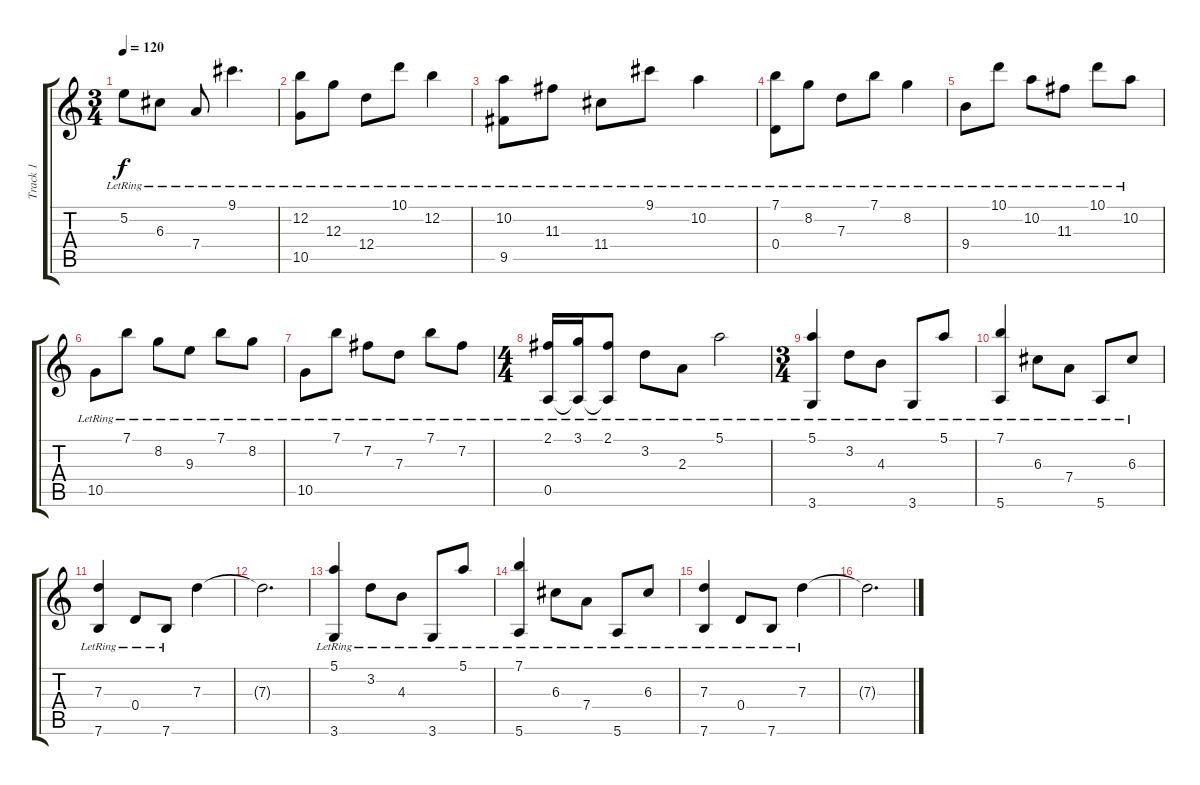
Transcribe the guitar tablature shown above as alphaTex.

\track ("Track 1" "Track 1") {instrument acousticguitarsteel}
\staff {score tabs}
\tuning (E4 B3 G3 D3 A2 E2) {hide}
\ts (3 4)
\tempo 120
\clef g2
\ks c
5.2{lr}.8{dy f} 6.3{lr}.8 7.4{lr}.8 9.1{lr}.4{d} |
(12.2{lr} 10.5{lr}).8 12.3{lr}.8 12.4{lr}.8 10.1{lr}.8 12.2{lr}.4 |
(10.2{lr} 9.5{lr}).8 11.3{lr}.8 11.4{lr}.8 9.1{lr}.8 10.2{lr}.4 |
(7.1{lr} 0.4{lr}).8 8.2{lr}.8 7.3{lr}.8 7.1{lr}.8 8.2{lr}.4 |
9.4{lr}.8 10.1{lr}.8 10.2{lr}.8 11.3{lr}.8 10.1{lr}.8 10.2{lr}.8 |
10.5{lr}.8 7.1{lr}.8 8.2{lr}.8 9.3{lr}.8 7.1{lr}.8 8.2{lr}.8 |
10.5{lr}.8 7.1{lr}.8 7.2{lr}.8 7.3{lr}.8 7.1{lr}.8 7.2{lr}.8 |
\ts (4 4)
(2.1{lr} 0.5{lr}).16 (3.1{lr} 0.5{t}).16 (2.1{lr} 0.5{t}).8 3.2{lr}.8 2.3{lr}.8 5.1{lr}.2 |
\ts (3 4)
(5.1{lr} 3.6{lr}).4 3.2{lr}.8 4.3{lr}.8 3.6{lr}.8 5.1{lr}.8 |
(7.1{lr} 5.6{lr}).4 6.3{lr}.8 7.4{lr}.8 5.6{lr}.8 6.3{lr}.8 |
(7.3{lr} 7.6{lr}).4 0.4{lr}.8 7.6{lr}.8 7.3.4 |
7.3{t}.2{d} |
(5.1{lr} 3.6{lr}).4 3.2{lr}.8 4.3{lr}.8 3.6{lr}.8 5.1{lr}.8 |
(7.1{lr} 5.6{lr}).4 6.3{lr}.8 7.4{lr}.8 5.6{lr}.8 6.3{lr}.8 |
(7.3{lr} 7.6{lr}).4 0.4{lr}.8 7.6{lr}.8 7.3{lr}.4 |
7.3{t}.2{d}
